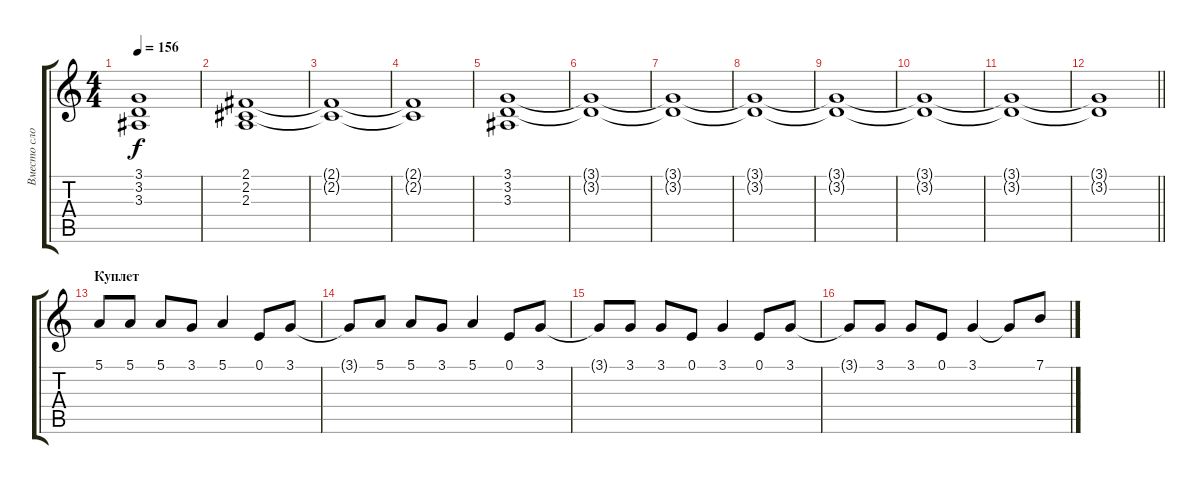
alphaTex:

\track ("Вместо слов (для красоты)" "Вместо сло") {instrument fx7echoes}
\staff {score tabs}
\tuning (E4 B3 G3 D3 A2 E2) {hide}
\ts (4 4)
\tempo 156
\clef g2
\ks c
(3.1 3.2 3.3).1{dy f} |
(2.1 2.2 2.3).1 |
(2.1{t} 2.2{t}).1 |
(2.1{t} 2.2{t}).1 |
(3.1 3.2 3.3).1 |
(3.1{t} 3.2{t}).1 |
(3.1{t} 3.2{t}).1 |
(3.1{t} 3.2{t}).1 |
(3.1{t} 3.2{t}).1 |
(3.1{t} 3.2{t}).1 |
(3.1{t} 3.2{t}).1 |
\barLineRight lightlight
(3.1{t} 3.2{t}).1 |
\section ("" "Куплет")
5.1.8 5.1.8 5.1.8 3.1.8 5.1.4 0.1.8 3.1.8 |
3.1{t}.8 5.1.8 5.1.8 3.1.8 5.1.4 0.1.8 3.1.8 |
3.1{t}.8 3.1.8 3.1.8 0.1.8 3.1.4 0.1.8 3.1.8 |
3.1{t}.8 3.1.8 3.1.8 0.1.8 3.1.4 3.1{t}.8 7.1.8
